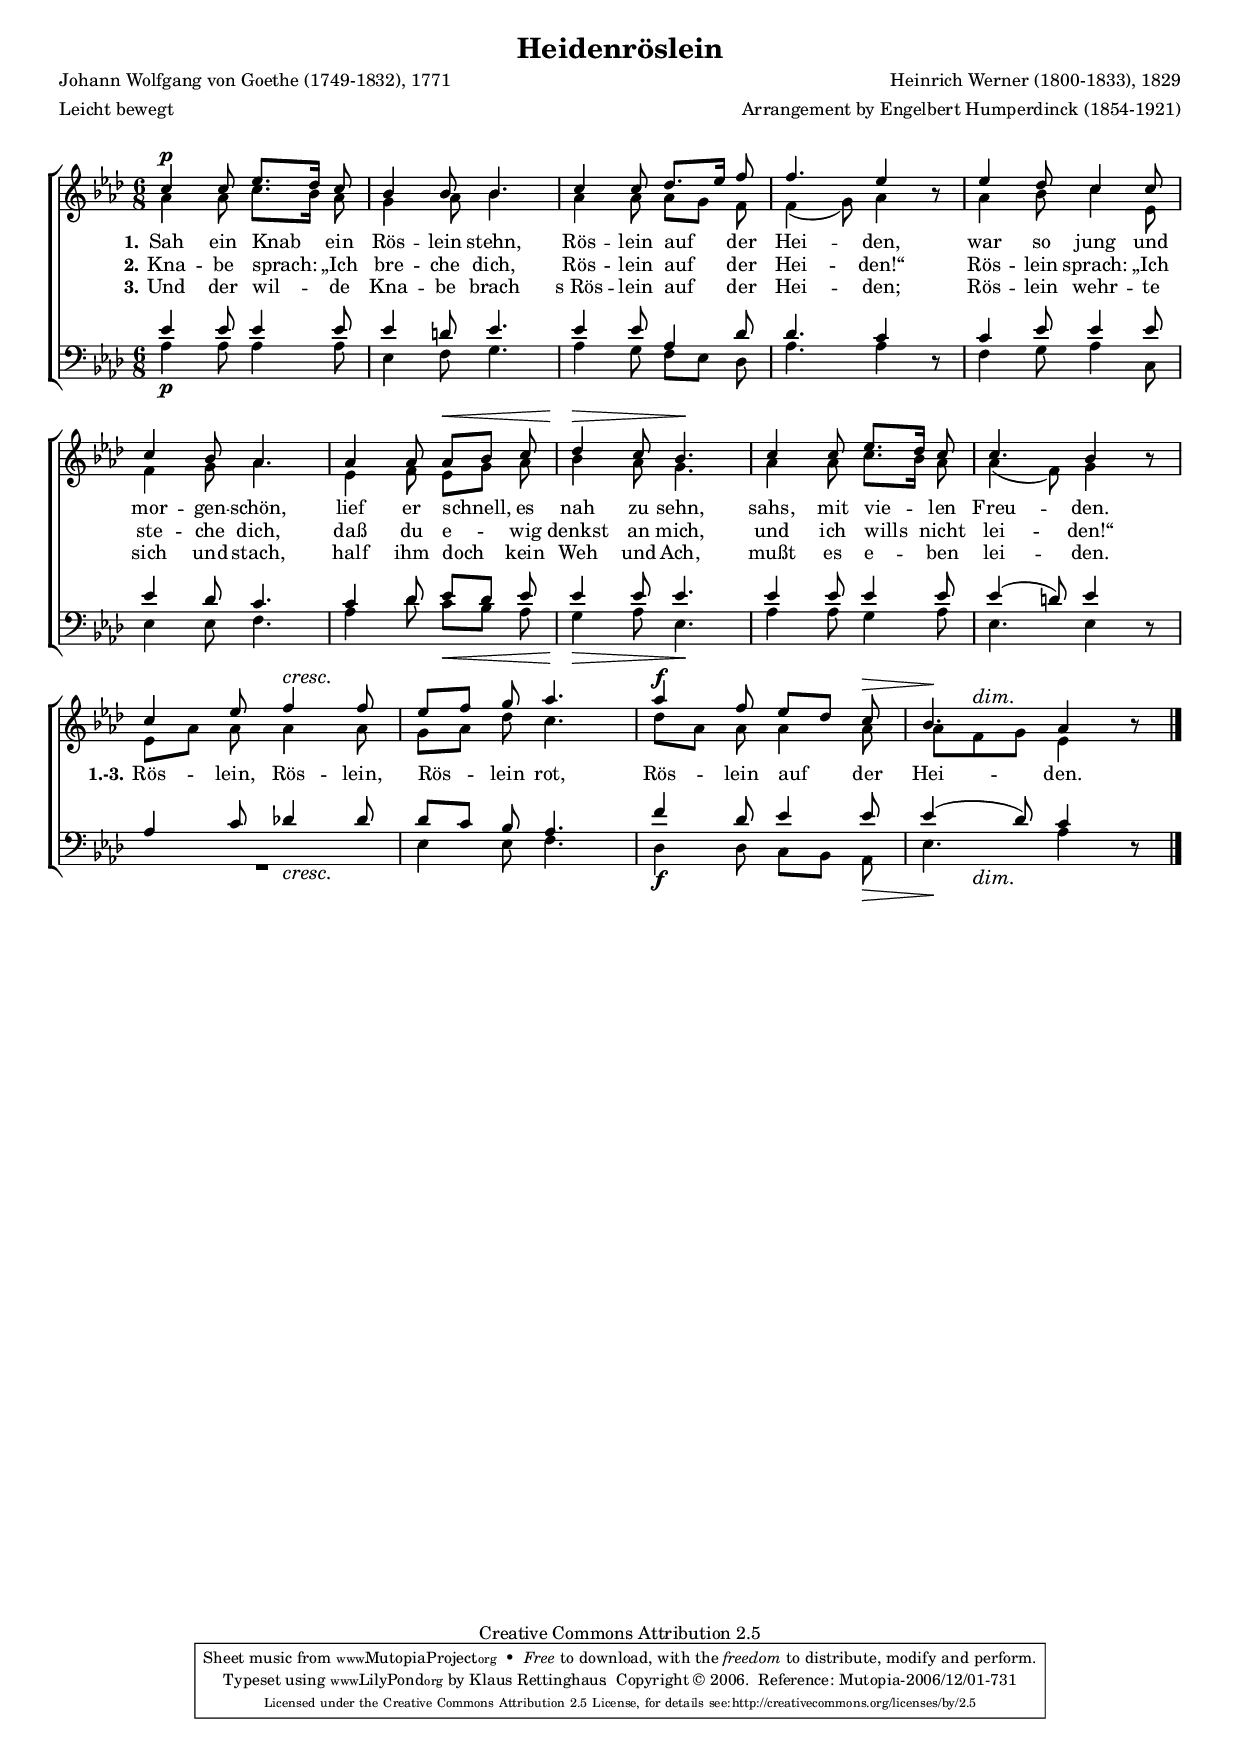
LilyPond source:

#(set-global-staff-size 15.5) 

\version "2.10" 

global = { \key as \major \time 6/8 \tempo 4.=52 } 

SHeiderose = \relative as' 
	{ 
	c4\p c8 es8.[ des16] c8 bes4 bes8 bes4. 
	c4 c8 des8.[ es16] f8 f4. es4 \oneVoice r8 \voiceOne 
	es4 des8 c4 c8 c4 bes8 as4. 
	as4 as8 as[\< bes] c des4\> c8 bes4.\! 
	c4 c8 es8.[ des16] c8 c4. bes4 \oneVoice r8 \voiceOne 
	\setTextCresc 
	c4 es8 f4\< f8 es[ f] g as4. 
	\set hairpinToBarline = ##f 
	as4\f f8 es[ des] c\> \setTextDim <<bes4. {s8\! s4\>}>> as4 \oneVoice r8\! 
	\bar "|." 
	} 

AHeiderose = \relative as' 
	{ 
	as4 as8 c8.[ bes16] as8 g4 as8 bes4. 
	as4 as8 as8[ g] f8 f4( g8) as4 s8 
	as4 bes8 c4 es,8 f4 g8 as4. 
	es4 f8 es[ g] as bes4 as8 g4. 
	as4 as8 c8.[ bes16] as8 as4( f8) g4 s8 
	es8[ as] as as4 as8 g[ as] des c4. 
	des8[ as] as as4 as8 as[ f g] es 4 s8 
	\bar "|." 
	} 

THeiderose = \relative as' 
	{ 
	es4 es8 es4 es8 es4 d8 es4. 
	es4 es8 as,4 des8 des4. c4 \oneVoice r8 \voiceOne 
	c4 es8 es4 es8 es4 des8 c4. 
	c4 des8 es[ des] es es4 es8 es4. 
	es4 es8 es4 es8 es4( d8) es4 \oneVoice r8 \voiceOne 
	as,4 c8 des!4 des8 des[ c] bes as4. 
	f'4 des8 es4 es8 es4( des8) c4 \oneVoice r8 
	\bar "|." 
	} 

BHeiderose = \relative as 
	{ 
	as4\p as8 as4 as8 es4 f8 g4. 
	as4 g8 f[ es] des as'4. as4 s8 
	f4 g8 as4 c,8 es4 es8 f4. 
	as4 des8 c[\< bes] as g4\> as8 es4.\! 
	as4 as8 g4 as8 es4. es4 s8 
	\setTextCresc 
	<<R2. {s4. s4.\<}>> es4 es8 f4. 
	\set hairpinToBarline = ##f 
	des4\f des8 c[ bes] as\> \setTextDim <<es'4. {s8\! s4\>}>> as4 s8\! 
	\bar "|." 
	} 


LHeideroseA = \lyricmode { 
\set stanza = "1." 
Sah ein Knab ein Rös -- lein stehn, Rös -- lein auf der Hei -- den, 
war so jung und mor -- gen -- schön, 
lief er schnell, es nah zu sehn, sahs, mit vie -- len Freu -- den. 
%Rös -- lein, Rös -- lein, Rös -- lein rot, 
%Rös -- lein auf der Hei -- den.
} 

LHeideroseB = \lyricmode { 
\set stanza = "2." 
Kna -- be sprach: „Ich bre -- che dich, 
Rös -- lein auf der Hei -- den!“ 
Rös -- lein sprach: „Ich ste -- che dich, 
daß du e -- wig denkst an mich, 
und ich wills nicht lei -- den!“ 
\set stanza = "1.-3." 
Rös -- lein, Rös -- lein, Rös -- lein rot, 
Rös -- lein auf der Hei -- den.
} 

LHeideroseC = \lyricmode { 
\set stanza = "3." 
Und der wil -- de Kna -- be brach 
s_Rös -- lein auf der Hei -- den; 
Rös -- lein wehr -- te sich und stach, 
half ihm doch kein Weh und Ach, 
mußt es e -- ben lei -- den.
%Rös -- lein, Rös -- lein, Rös -- lein rot, 
%Rös -- lein auf der Hei -- den.
} 

%--------------------

\header {
 kaisernumber = "388"
 comment = ""
 footnote = ""
 
 title = "Heidenröslein"
 subtitle = ""
 composer = "Heinrich Werner (1800-1833), 1829"
 opus = ""
 meter = \markup {Leicht bewegt}
 arranger = "Arrangement by Engelbert Humperdinck (1854-1921)"
 poet = "Johann Wolfgang von Goethe (1749-1832), 1771"
 
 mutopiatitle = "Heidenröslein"
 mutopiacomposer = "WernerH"
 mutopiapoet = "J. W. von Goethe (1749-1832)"
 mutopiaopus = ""
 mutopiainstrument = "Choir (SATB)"
 date = "1829"
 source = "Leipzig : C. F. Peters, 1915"
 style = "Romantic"
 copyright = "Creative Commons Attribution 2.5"
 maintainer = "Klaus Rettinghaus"
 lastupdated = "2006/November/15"
 
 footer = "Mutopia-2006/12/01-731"
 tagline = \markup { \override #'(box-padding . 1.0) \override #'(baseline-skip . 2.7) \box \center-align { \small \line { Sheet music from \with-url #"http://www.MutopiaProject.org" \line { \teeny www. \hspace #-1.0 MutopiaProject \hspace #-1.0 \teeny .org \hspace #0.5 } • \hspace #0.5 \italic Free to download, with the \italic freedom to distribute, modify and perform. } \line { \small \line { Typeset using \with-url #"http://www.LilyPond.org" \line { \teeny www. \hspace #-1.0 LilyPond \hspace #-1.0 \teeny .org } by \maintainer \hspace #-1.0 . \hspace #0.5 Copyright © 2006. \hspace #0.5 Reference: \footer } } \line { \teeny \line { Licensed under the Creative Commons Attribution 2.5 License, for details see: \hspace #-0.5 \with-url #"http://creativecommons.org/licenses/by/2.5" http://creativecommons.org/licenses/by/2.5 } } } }
}

\score {
{
\context ChoirStaff 
	<< 
	\context Staff = women 
	<< 
	\set Staff.midiInstrument = "voice oohs" 
			\clef "G" 
			\context Voice = Sopran { \voiceOne 
				<< 
				\autoBeamOff 
				\dynamicUp 
				{ \global \SHeiderose } 
				>> } 
			\context Voice = Alt { \voiceTwo 
 				<< 
				\autoBeamOff 
				\dynamicDown 
				{ \global \AHeiderose } 
				>> } 
			>> 
	\context Lyrics = verseone 
	\context Lyrics = versetwo 
	\context Lyrics = versethree 
	\context Staff = men 
	<< 
	\set Staff.midiInstrument = "voice oohs" 
			\clef "F" 
			\context Voice = Tenor { \voiceOne 
				<< 
				\autoBeamOff 
				\dynamicUp 
				{ \global \THeiderose } 
				>> } 
			\context Voice = Bass { \voiceTwo 
				<< 
				\autoBeamOff 
				\dynamicDown 
				{ \global \BHeiderose } 
				>> } 
		>> 
	\context Lyrics = verseone \lyricsto Sopran \LHeideroseA 
	\context Lyrics = versetwo \lyricsto Sopran \LHeideroseB 
	\context Lyrics = versethree \lyricsto Sopran \LHeideroseC 
	>> 
}

\layout {
indent = 0.0\cm
\context {\Score 
\remove "Bar_number_engraver" 
\override MetronomeMark #'transparent = ##t 
\override DynamicTextSpanner #'dash-period = #-1.0 
}
\context {\Staff 
\override VerticalAxisGroup #'minimum-Y-extent = #'(-1 . 1) 
}
}

\midi {
\context { \Voice 
\remove "Dynamic_performer" 
\remove "Span_dynamic_performer" 
}
}

}
